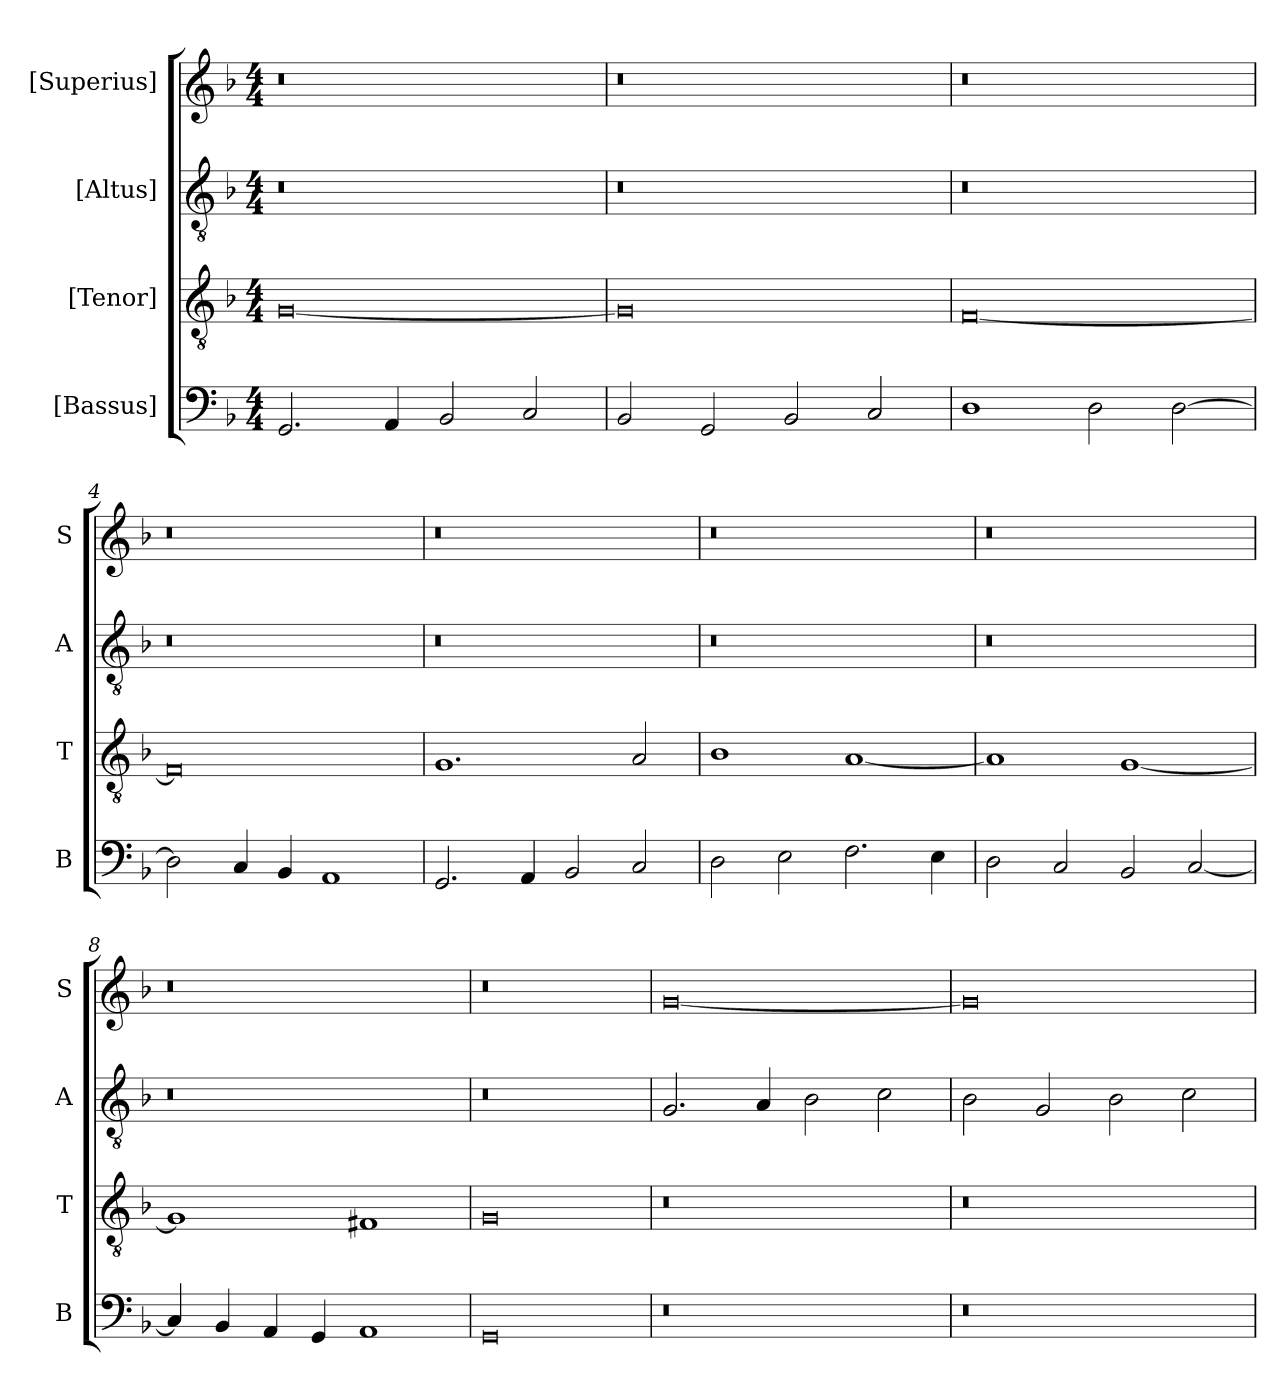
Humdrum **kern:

**kern	**kern	**kern	**kern
*part4	*part3	*part2	*part1
*staff4	*staff3	*staff2	*staff1
*I"[Bassus]	*I"[Tenor]	*I"[Altus]	*I"[Superius]
*I'B	*I'T	*I'A	*I'S
*clefF4	*clefGv2	*clefGv2	*clefG2
*k[b-]	*k[b-]	*k[b-]	*k[b-]
*M4/4	*M4/4	*M4/4	*M4/4
=	=	=	=
2.GG	[0G	0r	0r
4AA	.	.	.
2BB-	.	.	.
2C	.	.	.
=2	=2	=2	=2
2BB-	0G]	0r	0r
2GG	.	.	.
2BB-	.	.	.
2C	.	.	.
=3	=3	=3	=3
1D	[0F	0r	0r
2D	.	.	.
[2D	.	.	.
=4	=4	=4	=4
2D]	0F]	0r	0r
4C	.	.	.
4BB-	.	.	.
1AA	.	.	.
=5	=5	=5	=5
2.GG	1.G	0r	0r
4AA	.	.	.
2BB-	.	.	.
2C	2A	.	.
=6	=6	=6	=6
2D	1B-	0r	0r
2E	.	.	.
2.F	[1A	.	.
4E	.	.	.
=7	=7	=7	=7
2D	1A]	0r	0r
2C	.	.	.
2BB-	[1G	.	.
[2C	.	.	.
=8	=8	=8	=8
4C]	1G]	0r	0r
4BB-	.	.	.
4AA	.	.	.
4GG	.	.	.
1AA	1F#X	.	.
=9	=9	=9	=9
0GG	0G	0r	0r
=10	=10	=10	=10
0r	0r	2.G	[0g
.	.	4A	.
.	.	2B-	.
.	.	2c	.
=11	=11	=11	=11
0r	0r	2B-	0g]
.	.	2G	.
.	.	2B-	.
.	.	2c	.
=	=	=	=
*-	*-	*-	*-
